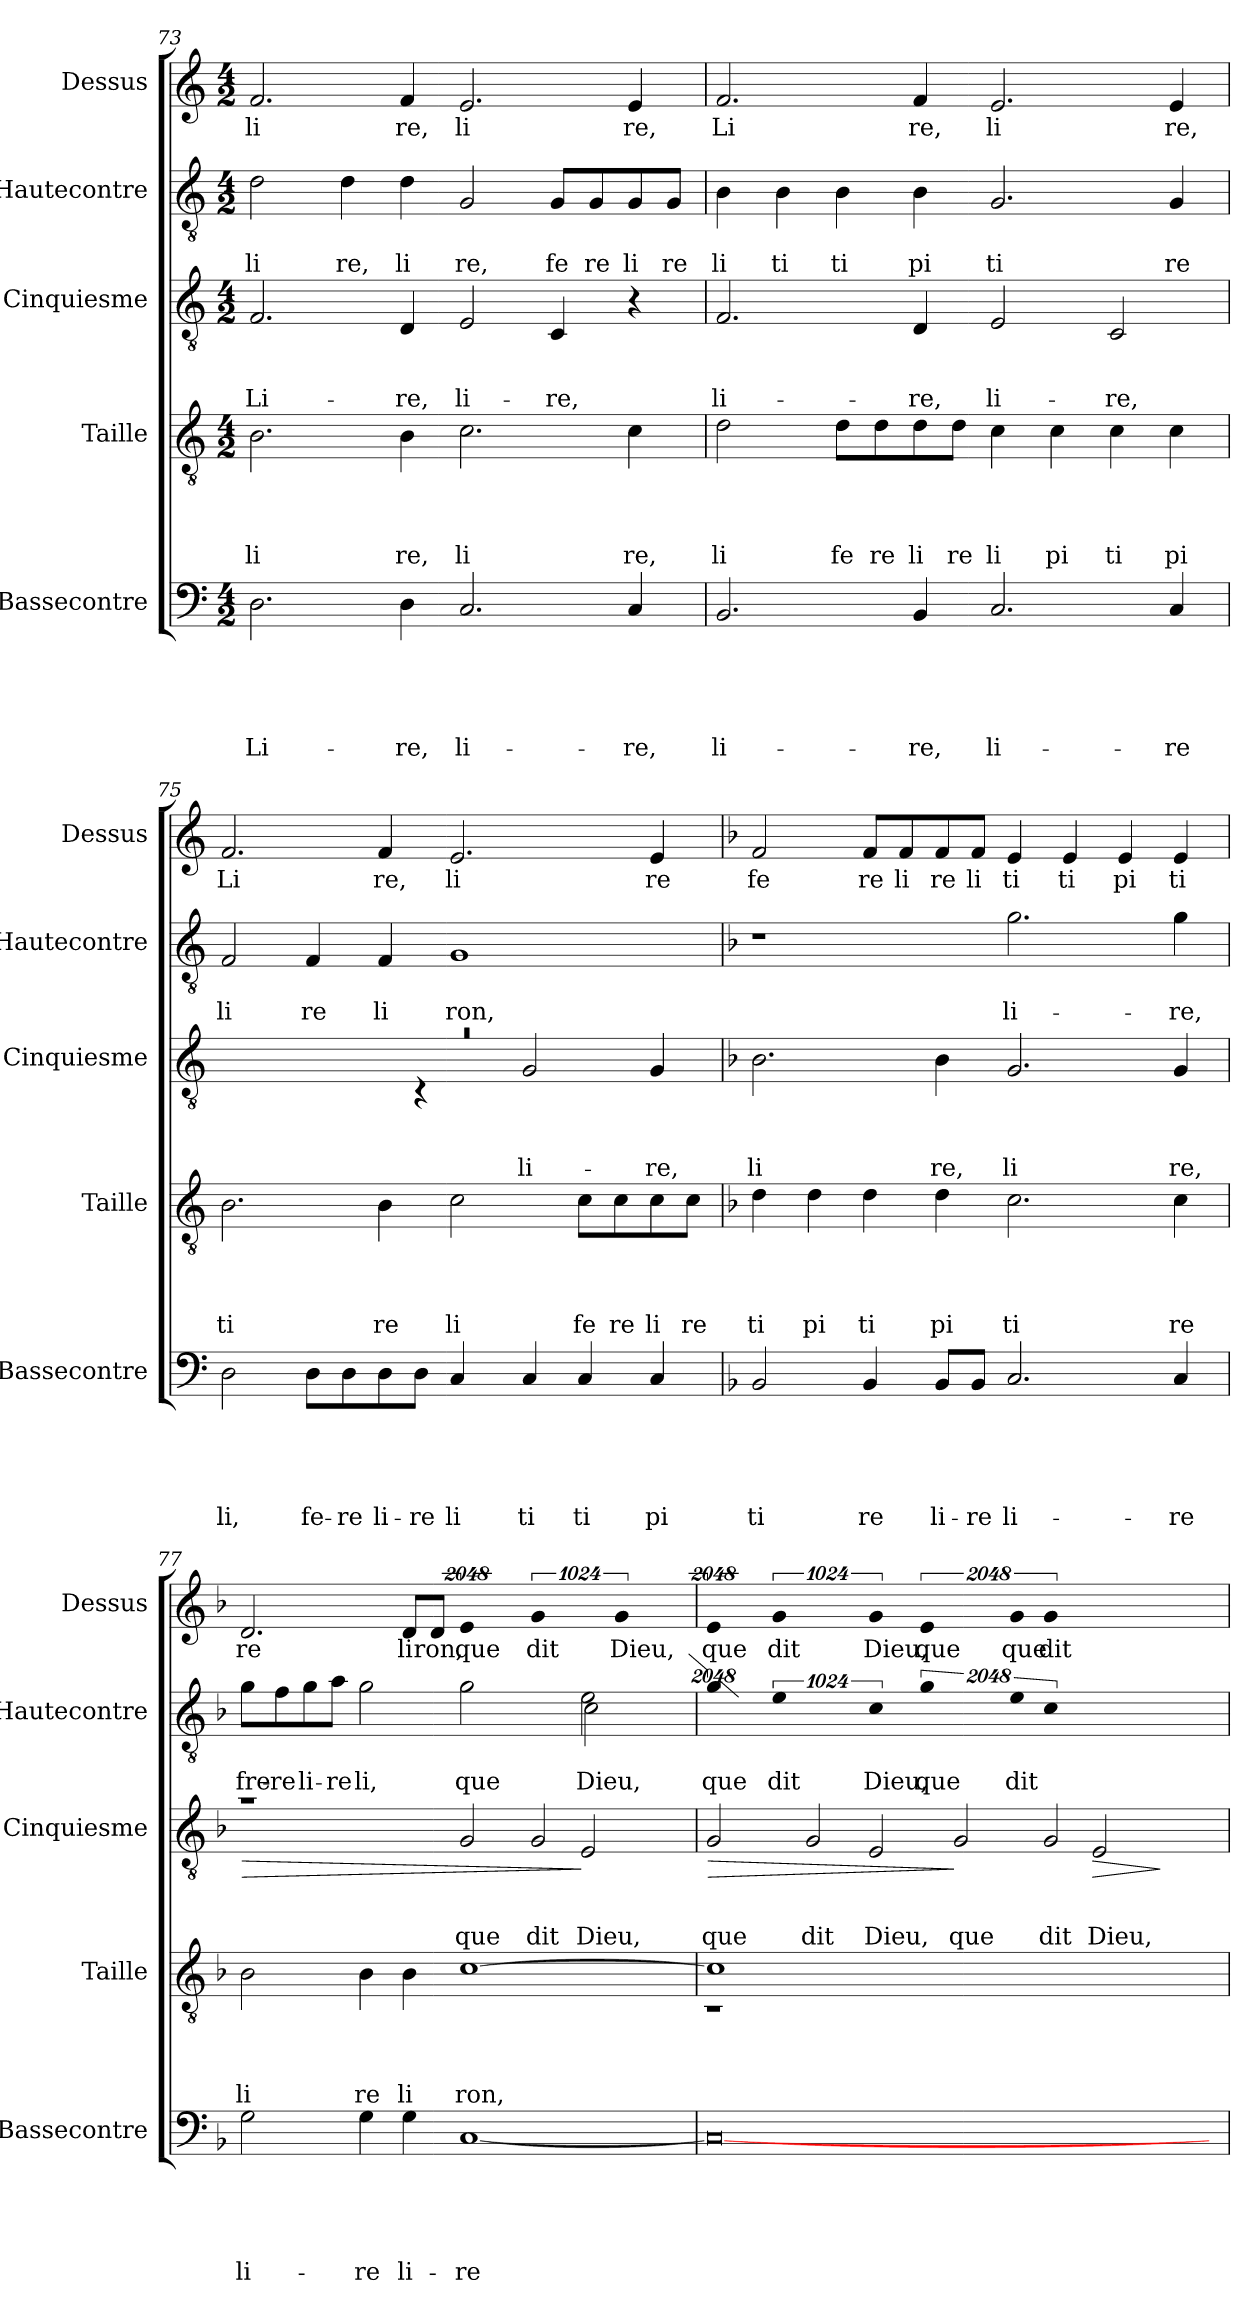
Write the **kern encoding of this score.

**kern	**text	**text	**text	**text	**text	**kern	**text	**text	**text	**text	**kern	**text	**text	**text	**dynam	**kern	**text	**text	**kern	**text
*part5	*part5	*part5	*part5	*part5	*part5	*part4	*part4	*part4	*part4	*part4	*part3	*part3	*part3	*part3	*part3	*part2	*part2	*part2	*part1	*part1
*staff5	*staff5	*staff5	*staff5	*staff5	*staff5	*staff4	*staff4	*staff4	*staff4	*staff4	*staff3	*staff3	*staff3	*staff3	*staff3	*staff2	*staff2	*staff2	*staff1	*staff1
*I"Bassecontre	*	*	*	*	*	*I"Taille	*	*	*	*	*I"Cinquiesme	*	*	*	*	*I"Hautecontre	*	*	*I"Dessus	*
*I'Bassecontre	*	*	*	*	*	*I'Taille	*	*	*	*	*I'Cinquiesme	*	*	*	*	*I'Hautecontre	*	*	*I'Dessus	*
*clefF4	*	*	*	*	*	*clefGv2	*	*	*	*	*clefGv2	*	*	*	*	*clefGv2	*	*	*clefG2	*
*k[]	*	*	*	*	*	*k[]	*	*	*	*	*k[]	*	*	*	*	*k[]	*	*	*k[]	*
*C:	*	*	*	*	*	*C:	*	*	*	*	*C:	*	*	*	*	*C:	*	*	*C:	*
*M4/2	*	*	*	*	*	*M4/2	*	*	*	*	*M4/2	*	*	*	*	*M4/2	*	*	*M4/2	*
=73	=73	=73	=73	=73	=73	=73	=73	=73	=73	=73	=73	=73	=73	=73	=73	=73	=73	=73	=73	=73
!	!	!	!	!	!LO:LY:b	!	!	!	!	!LO:LY:b	!	!	!	!LO:LY:b	!	!	!	!LO:LY:b	!	!LO:LY:b
2.D\	.	.	.	.	Li-	2.B\	.	.	.	li	2.F/	.	.	Li-	.	2d\	.	li	2.f/	li
!	!	!	!	!	!	!	!	!	!	!	!	!	!	!	!	!	!	!LO:LY:b	!	!
.	.	.	.	.	.	.	.	.	.	.	.	.	.	.	.	4d\	.	re,	.	.
!	!	!	!	!	!LO:LY:b	!	!	!	!	!LO:LY:b	!	!	!	!LO:LY:b	!	!	!	!LO:LY:b	!	!LO:LY:b
4D\	.	.	.	.	-re,	4B\	.	.	.	re,	4D/	.	.	-re,	.	4d\	.	li	4f/	re,
!	!	!	!	!	!LO:LY:b	!	!	!	!	!LO:LY:b	!	!	!	!LO:LY:b	!	!	!	!LO:LY:b	!	!LO:LY:b
2.C/	.	.	.	.	li-	2.c\	.	.	.	li	2E/	.	.	li-	.	2G/	.	re,	2.e/	li
!	!	!	!	!	!	!	!	!	!	!	!	!	!	!LO:LY:b	!	!	!	!LO:LY:b	!	!
.	.	.	.	.	.	.	.	.	.	.	4C/	.	.	-re,	.	8G/L	.	fe	.	.
!	!	!	!	!	!	!	!	!	!	!	!	!	!	!	!	!	!	!LO:LY:b	!	!
.	.	.	.	.	.	.	.	.	.	.	.	.	.	.	.	8G/	.	re	.	.
!	!	!	!	!	!LO:LY:b	!	!	!	!	!LO:LY:b	!	!	!	!	!	!	!	!LO:LY:b	!	!LO:LY:b
4C/	.	.	.	.	-re,	4c\	.	.	.	re,	4r	.	.	.	.	8G/	.	li	4e/	re,
!	!	!	!	!	!	!	!	!	!	!	!	!	!	!	!	!	!	!LO:LY:b	!	!
.	.	.	.	.	.	.	.	.	.	.	.	.	.	.	.	8G/J	.	re	.	.
=74	=74	=74	=74	=74	=74	=74	=74	=74	=74	=74	=74	=74	=74	=74	=74	=74	=74	=74	=74	=74
!	!	!	!	!	!LO:LY:b	!	!	!	!	!LO:LY:b	!	!	!	!LO:LY:b	!	!	!	!LO:LY:b	!	!LO:LY:b
2.BB/	.	.	.	.	li-	2d\	.	.	.	li	2.F/	.	.	li-	.	4B\	.	li	2.f/	Li
!	!	!	!	!	!	!	!	!	!	!	!	!	!	!	!	!	!	!LO:LY:b	!	!
.	.	.	.	.	.	.	.	.	.	.	.	.	.	.	.	4B\	.	ti	.	.
!	!	!	!	!	!	!	!	!	!	!LO:LY:b	!	!	!	!	!	!	!	!LO:LY:b	!	!
.	.	.	.	.	.	8d\L	.	.	.	fe	.	.	.	.	.	4B\	.	ti	.	.
!	!	!	!	!	!	!	!	!	!	!LO:LY:b	!	!	!	!	!	!	!	!	!	!
.	.	.	.	.	.	8d\	.	.	.	re	.	.	.	.	.	.	.	.	.	.
!	!	!	!	!	!LO:LY:b	!	!	!	!	!LO:LY:b	!	!	!	!LO:LY:b	!	!	!	!LO:LY:b	!	!LO:LY:b
4BB/	.	.	.	.	-re,	8d\	.	.	.	li	4D/	.	.	-re,	.	4B\	.	pi	4f/	re,
!	!	!	!	!	!	!	!	!	!	!LO:LY:b	!	!	!	!	!	!	!	!	!	!
.	.	.	.	.	.	8d\J	.	.	.	re	.	.	.	.	.	.	.	.	.	.
!	!	!	!	!	!LO:LY:b	!	!	!	!	!LO:LY:b	!	!	!	!LO:LY:b	!	!	!	!LO:LY:b	!	!LO:LY:b
2.C/	.	.	.	.	li-	4c\	.	.	.	li	2E/	.	.	li-	.	2.G/	.	ti	2.e/	li
!	!	!	!	!	!	!	!	!	!	!LO:LY:b	!	!	!	!	!	!	!	!	!	!
.	.	.	.	.	.	4c\	.	.	.	pi	.	.	.	.	.	.	.	.	.	.
!	!	!	!	!	!	!	!	!	!	!LO:LY:b	!	!	!	!LO:LY:b	!	!	!	!	!	!
.	.	.	.	.	.	4c\	.	.	.	ti	2C/	.	.	-re,	.	.	.	.	.	.
!	!	!	!	!	!LO:LY:b	!	!	!	!	!LO:LY:b	!	!	!	!	!	!	!	!LO:LY:b	!	!LO:LY:b
4C/	.	.	.	.	-re	4c\	.	.	.	pi	.	.	.	.	.	4G/	.	re	4e/	re,
=75	=75	=75	=75	=75	=75	=75	=75	=75	=75	=75	=75	=75	=75	=75	=75	=75	=75	=75	=75	=75
!	!	!	!	!	!LO:LY:b	!	!	!	!	!LO:LY:b	!LO:N:vis=1	!	!	!	!	!	!	!LO:LY:b	!	!LO:LY:b
*	*	*	*	*	*	*	*	*	*	*	*^	*	*	*	*	*	*	*	*	*
2D\	.	.	.	.	li,	2.B\	.	.	.	ti	0ra	2..ryy	.	.	.	.	2F/	.	li	2.f/	Li
!	!	!	!	!	!LO:LY:b	!	!	!	!	!	!	!	!	!	!	!	!	!	!LO:LY:b	!	!
8D\L	.	.	.	.	fe-	.	.	.	.	.	.	.	.	.	.	.	4F/	.	re	.	.
!	!	!	!	!	!LO:LY:b	!	!	!	!	!	!	!	!	!	!	!	!	!	!	!	!
8D\	.	.	.	.	-re	.	.	.	.	.	.	.	.	.	.	.	.	.	.	.	.
!	!	!	!	!	!LO:LY:b	!	!	!	!	!LO:LY:b	!	!	!	!	!	!	!	!	!LO:LY:b	!	!LO:LY:b
8D\	.	.	.	.	li-	4B\	.	.	.	re	.	.	.	.	.	.	4F/	.	li	4f/	re,
!	!	!	!	!	!LO:LY:b	!	!	!	!	!	!	!	!	!	!	!	!	!	!	!	!
8D\J	.	.	.	.	-re	.	.	.	.	.	.	4rC	.	.	.	.	.	.	.	.	.
!	!	!	!	!	!LO:LY:b	!	!	!	!	!LO:LY:b	!	!	!	!	!	!	!	!	!LO:LY:b	!	!LO:LY:b
4C/	.	.	.	.	li	2c\	.	.	.	li	.	.	.	.	.	.	1G	.	ron,	2.e/	li
.	.	.	.	.	.	.	.	.	.	.	.	8ryy	.	.	.	.	.	.	.	.	.
!	!	!	!	!	!LO:LY:b	!	!	!	!	!	!	!	!	!	!LO:LY:b	!	!	!	!	!	!
4C/	.	.	.	.	ti	.	.	.	.	.	.	2G/	.	.	li-	.	.	.	.	.	.
!	!	!	!	!	!LO:LY:b	!	!	!	!	!LO:LY:b	!	!	!	!	!	!	!	!	!	!	!
4C/	.	.	.	.	ti	8c\L	.	.	.	fe	.	.	.	.	.	.	.	.	.	.	.
!	!	!	!	!	!	!	!	!	!	!LO:LY:b	!	!	!	!	!	!	!	!	!	!	!
.	.	.	.	.	.	8c\	.	.	.	re	.	.	.	.	.	.	.	.	.	.	.
!	!	!	!	!	!LO:LY:b	!	!	!	!	!LO:LY:b	!	!	!	!	!LO:LY:b	!	!	!	!	!	!LO:LY:b
4C/	.	.	.	.	pi	8c\	.	.	.	li	.	4G/	.	.	-re,	.	.	.	.	4e/	re
!	!	!	!	!	!	!	!	!	!	!LO:LY:b	!	!	!	!	!	!	!	!	!	!	!
.	.	.	.	.	.	8c\J	.	.	.	re	.	.	.	.	.	.	.	.	.	.	.
*	*	*	*	*	*	*	*	*	*	*	*v	*v	*	*	*	*	*	*	*	*	*
!!LO:LB:g=z
=76	=76	=76	=76	=76	=76	=76	=76	=76	=76	=76	=76	=76	=76	=76	=76	=76	=76	=76	=76	=76
*k[b-]	*	*	*	*	*	*k[b-]	*	*	*	*	*k[b-]	*	*	*	*	*k[b-]	*	*	*k[b-]	*
*F:	*	*	*	*	*	*F:	*	*	*	*	*F:	*	*	*	*	*F:	*	*	*F:	*
!	!	!	!	!	!LO:LY:b	!	!	!	!	!LO:LY:b	!	!	!	!LO:LY:b	!	!	!	!	!	!LO:LY:b
2BB-/	.	.	.	.	ti	4d\	.	.	.	ti	2.B-\	.	.	li	.	1r	.	.	2f/	fe
!	!	!	!	!	!	!	!	!	!	!LO:LY:b	!	!	!	!	!	!	!	!	!	!
.	.	.	.	.	.	4d\	.	.	.	pi	.	.	.	.	.	.	.	.	.	.
!	!	!	!	!	!LO:LY:b	!	!	!	!	!LO:LY:b	!	!	!	!	!	!	!	!	!	!LO:LY:b
4BB-/	.	.	.	.	re	4d\	.	.	.	ti	.	.	.	.	.	.	.	.	8f/L	re
!	!	!	!	!	!	!	!	!	!	!	!	!	!	!	!	!	!	!	!	!LO:LY:b
.	.	.	.	.	.	.	.	.	.	.	.	.	.	.	.	.	.	.	8f/	li
!	!	!	!	!	!LO:LY:b	!	!	!	!	!LO:LY:b	!	!	!	!LO:LY:b	!	!	!	!	!	!LO:LY:b
8BB-/L	.	.	.	.	li-	4d\	.	.	.	pi	4B-\	.	.	re,	.	.	.	.	8f/	re
!	!	!	!	!	!LO:LY:b	!	!	!	!	!	!	!	!	!	!	!	!	!	!	!LO:LY:b
8BB-/J	.	.	.	.	-re	.	.	.	.	.	.	.	.	.	.	.	.	.	8f/J	li
!	!	!	!	!	!LO:LY:b	!	!	!	!	!LO:LY:b	!	!	!	!LO:LY:b	!	!	!	!LO:LY:b	!	!LO:LY:b
2.C/	.	.	.	.	li-	2.c\	.	.	.	ti	2.G/	.	.	li	.	2.g\	.	li-	4e/	ti
!	!	!	!	!	!	!	!	!	!	!	!	!	!	!	!	!	!	!	!	!LO:LY:b
.	.	.	.	.	.	.	.	.	.	.	.	.	.	.	.	.	.	.	4e/	ti
!	!	!	!	!	!	!	!	!	!	!	!	!	!	!	!	!	!	!	!	!LO:LY:b
.	.	.	.	.	.	.	.	.	.	.	.	.	.	.	.	.	.	.	4e/	pi
!	!	!	!	!	!LO:LY:b	!	!	!	!	!LO:LY:b	!	!	!	!LO:LY:b	!	!	!	!LO:LY:b	!	!LO:LY:b
4C/	.	.	.	.	-re	4c\	.	.	.	re	4G/	.	.	re,	.	4g\	.	-re,	4e/	ti
=77	=77	=77	=77	=77	=77	=77	=77	=77	=77	=77	=77	=77	=77	=77	=77	=77	=77	=77	=77	=77
!	!	!	!	!	!LO:LY:b	!	!	!	!	!LO:LY:b	!	!	!	!	!LO:HP:b	!	!	!	!	!
!	!	!	!	!	!	!	!	!	!	!	!	!	!	!	!LO:HP:n=1:b	!	!	!LO:LY:b	!	!LO:LY:b
*	*	*	*	*	*	*	*	*	*	*	*^	*	*	*	*	*^	*	*	*	*
*	*	*	*	*	*	*	*	*	*	*	*	*^	*	*	*	*	*	*	*	*	*	*
2G\	.	.	.	.	li-	2B-\	.	.	.	li	1ra	1ryy	4096%5461ryy	.	.	.	> >	8g\L	1.ryy	.	fre-	2.d/	re
!	!	!	!	!	!	!	!	!	!	!	!	!	!	!	!	!	!	!	!	!	!LO:LY:b	!	!
.	.	.	.	.	.	.	.	.	.	.	.	.	.	.	.	.	.	8f\	.	.	-re	.	.
!	!	!	!	!	!	!	!	!	!	!	!	!	!	!	!	!	!	!	!	!	!LO:LY:b	!	!
.	.	.	.	.	.	.	.	.	.	.	.	.	.	.	.	.	.	8g\	.	.	li-	.	.
!	!	!	!	!	!	!	!	!	!	!	!	!	!	!	!	!	!	!	!	!	!LO:LY:b	!	!
.	.	.	.	.	.	.	.	.	.	.	.	.	.	.	.	.	.	8a\J	.	.	-re	.	.
!	!	!	!	!	!LO:LY:b	!	!	!	!	!LO:LY:b	!	!	!	!	!	!	!	!	!	!	!LO:LY:b	!	!
4G\	.	.	.	.	-re	4B-\	.	.	.	re	.	.	.	.	.	.	.	2g\	.	.	li,	.	.
!	!	!	!	!	!LO:LY:b	!	!	!	!	!LO:LY:b	!	!	!	!	!	!	!	!	!	!	!	!	!LO:LY:b
4G\	.	.	.	.	li-	4B-\	.	.	.	li	.	.	.	.	.	.	.	.	.	.	.	8d/L	li
!	!	!	!	!	!	!	!	!	!	!	!	!	!	!	!	!	!	!	!	!	!	!	!LO:LY:b
.	.	.	.	.	.	.	.	.	.	.	.	.	.	.	.	.	.	.	.	.	.	8d/J	ron,
!	!	!	!	!	!LO:LY:b	!	!	!	!	!LO:LY:b	!	!	!	!	!	!LO:LY:b	!	!	!	!	!LO:LY:b	!LO:N:vis=2	!LO:LY:b
[<1C	.	.	.	.	-re	[>1c	.	.	.	ron,	16ryy	2G/	.	.	.	que	.	2g\	.	.	que	4096%1365e/	que
.	.	.	.	.	.	.	.	.	.	.	4ryy	.	.	.	.	.	.	.	.	.	.	.	.
.	.	.	.	.	.	.	.	.	.	.	32.ryy	.	.	.	.	.	.	.	.	.	.	.	.
!	!	!	!	!	!	!	!	!	!	!	!	!	!	!	!	!LO:LY:b	!	!	!	!	!	!LO:N:vis=2	!LO:LY:b
.	.	.	.	.	.	.	.	.	.	.	.	.	2G</	.	.	dit	.	.	.	.	.	2048%683g/	dit
.	.	.	.	.	.	.	.	.	.	.	32.ryy	.	.	.	.	.	.	.	.	.	.	.	.
.	.	.	.	.	.	.	.	.	.	.	16.ryy	.	.	.	.	.	.	.	.	.	.	.	.
!	!	!	!	!	!	!	!	!	!	!	!	!	!	!	!	!LO:LY:b	!	!	!	!	!LO:LY:b	!	!
!	!	!	!	!	!	!	!	!	!	!	!	!	!	!	!	!	!	!	!	!	!LO:LY:b	!	!
.	.	.	.	.	.	.	.	.	.	.	2E/	2ryy	.	.	.	Dieu,	]	2e<\	2c\	.	Dieu,	.	.
!	!	!	!	!	!	!	!	!	!	!	!	!	!	!	!	!	!	!	!	!	!	!LO:N:vis=2	!LO:LY:b
.	.	.	.	.	.	.	.	.	.	.	.	.	.	.	.	.	.	.	.	.	.	4096%1365g/	Dieu,
.	.	.	.	.	.	.	.	.	.	.	.	.	8ryy	.	.	.	.	.	.	.	.	.	.
.	.	.	.	.	.	.	.	.	.	.	.	.	32ryy	.	.	.	.	.	.	.	.	.	.
.	.	.	.	.	.	.	.	.	.	.	.	.	128ryy	.	.	.	.	.	.	.	.	.	.
.	.	.	.	.	.	.	.	.	.	.	.	.	512ryy	.	.	.	.	.	.	.	.	.	.
.	.	.	.	.	.	.	.	.	.	.	.	.	2048.ryy	.	.	.	.	.	.	.	.	.	.
*	*	*	*	*	*	*	*	*	*	*	*v	*v	*v	*	*	*	*	*	*	*	*	*	*
*	*	*	*	*	*	*	*	*	*	*	*	*	*	*	*	*v	*v	*	*	*	*
.	.	.	.	.	.	.	.	.	.	.	.	.	.	.	]	.	.	.	.	.
=78	=78	=78	=78	=78	=78	=78	=78	=78	=78	=78	=78	=78	=78	=78	=78	=78	=78	=78	=78	=78
*	*	*	*	*	*	*^	*	*	*	*	*	*	*	*	*	*	*	*	*	*
!	!	!	!	!	!	!	!LO:N:vis=1	!	!	!	!	!	!	!	!LO:LY:b	!LO:HP:b	!	!	!	!	!
*	*	*	*	*	*	*	*	*	*	*	*	*^	*	*	*	*	*	*	*	*	*
!	!	!	!	!	!	!	!	!	!	!	!	!	!	!	!	!	!LO:HP:n=1:b	!LO:N:vis=2	!	!LO:LY:b	!LO:N:vis=2	!LO:LY:b
*	*	*	*	*	*	*	*	*	*	*	*	*^	*^	*	*	*	*	*	*	*	*	*
0C_	.	.	.	.	.	1c]	0rC	.	.	.	.	16.ryy	2G/	2ryy	2ryy	.	.	que	> >	4096%1365g\	.	que	4096%1365e/	que
.	.	.	.	.	.	.	.	.	.	.	.	1ryy	.	.	.	.	.	.	.	.	.	.	.	.
!	!	!	!	!	!	!	!	!	!	!	!	!	!	!	!	!	!	!	!	!LO:N:vis=2	!	!LO:LY:b	!LO:N:vis=2	!LO:LY:b
.	.	.	.	.	.	.	.	.	.	.	.	.	.	.	.	.	.	.	.	2048%683e>\	.	dit	2048%683g/	dit
!	!	!	!	!	!	!	!	!	!	!	!	!	!	!	!	!	!	!LO:LY:b	!	!	!	!	!	!
.	.	.	.	.	.	.	.	.	.	.	.	.	32ryy	2G</	8ryy	.	.	dit	.	.	.	.	.	.
.	.	.	.	.	.	.	.	.	.	.	.	.	32.ryy	.	.	.	.	.	.	.	.	.	.	.
.	.	.	.	.	.	.	.	.	.	.	.	.	8ryy	.	.	.	.	.	.	.	.	.	.	.
.	.	.	.	.	.	.	.	.	.	.	.	.	.	.	32ryy	.	.	.	.	.	.	.	.	.
.	.	.	.	.	.	.	.	.	.	.	.	.	.	.	128ryy	.	.	.	.	.	.	.	.	.
.	.	.	.	.	.	.	.	.	.	.	.	.	.	.	512ryy	.	.	.	.	.	.	.	.	.
.	.	.	.	.	.	.	.	.	.	.	.	.	.	.	2048.ryy	.	.	.	.	.	.	.	.	.
!	!	!	!	!	!	!	!	!	!	!	!	!	!	!	!	!	!	!LO:LY:b	!	!LO:N:vis=2	!	!LO:LY:b	!LO:N:vis=2	!LO:LY:b
.	.	.	.	.	.	.	.	.	.	.	.	.	.	.	2E/	.	.	Dieu,	.	4096%1365c\	.	Dieu,	4096%1365g/	Dieu,
.	.	.	.	.	.	.	.	.	.	.	.	.	32.ryy	.	.	.	.	.	.	.	.	.	.	.
.	.	.	.	.	.	.	.	.	.	.	.	.	4ryy	.	.	.	.	.	.	.	.	.	.	.
!	!	!	!	!	!	!	!	!	!	!	!	!	!	!	!	!	!	!LO:LY:b	!	!LO:N:vis=2	!	!LO:LY:b	!LO:N:vis=2	!LO:LY:b
.	.	.	.	.	.	32ryy	.	.	.	.	.	.	2G/	16ryy	.	.	.	que	] ]	4096%1365g\	.	que	4096%1365e/	que
.	.	.	.	.	.	1ryy	.	.	.	.	.	.	.	.	.	.	.	.	.	.	.	.	.	.
.	.	.	.	.	.	.	.	.	.	.	.	.	.	4096%1109ryy	.	.	.	.	.	.	.	.	.	.
.	.	.	.	.	.	.	.	.	.	.	.	2...ryy	.	.	.	.	.	.	.	.	.	.	.	.
.	.	.	.	.	.	.	.	.	.	.	.	.	.	.	4096%725ryy	.	.	.	.	.	.	.	.	.
!	!	!	!	!	!	!	!	!	!	!	!	!	!	!	!	!	!	!LO:LY:b	!	!LO:N:vis=2	!	!LO:LY:b	!LO:N:vis=2	!LO:LY:b
.	.	.	.	.	.	.	.	.	.	.	.	.	.	2G</	.	.	.	dit	.	2048%683e>\	.	dit	2048%683g/	que
.	.	.	.	.	.	.	.	.	.	.	.	.	.	.	16ryy	.	.	.	.	.	.	.	.	.
.	.	.	.	.	.	.	.	.	.	.	.	.	.	.	2ryy	.	.	.	.	.	.	.	.	.
!	!	!	!	!	!	!	!	!	!	!	!	!	!	!	!	!	!	!LO:LY:b	!LO:HP:n=1:b	!	!	!	!	!
.	.	.	.	.	.	.	.	.	.	.	.	.	2E/	.	.	.	.	Dieu,	] >	.	.	.	.	.
!	!	!	!	!	!	!	!	!	!	!	!	!	!	!	!	!	!	!	!	!LO:N:vis=2	!	!	!LO:N:vis=2	!LO:LY:b
.	.	.	.	.	.	.	.	.	.	.	.	.	.	.	.	.	.	.	.	4096%1365c\	.	.	4096%1365g/	dit
.	.	.	.	.	.	.	.	.	.	.	.	.	.	8ryy	.	.	.	.	]	.	.	.	.	.
.	.	.	.	.	.	.	.	.	.	.	.	.	.	.	8ryy	.	.	.	.	.	.	.	.	.
.	.	.	.	.	.	.	.	.	.	.	.	.	.	16ryy	.	.	.	.	.	.	.	.	.	.
32ryy	.	.	.	.	.	.	32ryy	.	.	.	.	.	32ryy	.	.	.	.	.	]	32ryy	.	.	32ryy	.
.	.	.	.	.	.	.	.	.	.	.	.	.	.	128ryy	.	.	.	.	.	.	.	.	.	.
.	.	.	.	.	.	.	.	.	.	.	.	.	.	512ryy	.	.	.	.	.	.	.	.	.	.
.	.	.	.	.	.	.	.	.	.	.	.	.	.	2048.ryy	.	.	.	.	.	.	.	.	.	.
*	*	*	*	*	*	*v	*v	*	*	*	*	*	*	*	*	*	*	*	*	*	*	*	*	*
*	*	*	*	*	*	*	*	*	*	*	*v	*v	*v	*v	*	*	*	*	*	*	*	*	*
=	=	=	=	=	=	=	=	=	=	=	=	=	=	=	=	=	=	=	=	=
*-	*-	*-	*-	*-	*-	*-	*-	*-	*-	*-	*-	*-	*-	*-	*-	*-	*-	*-	*-	*-
